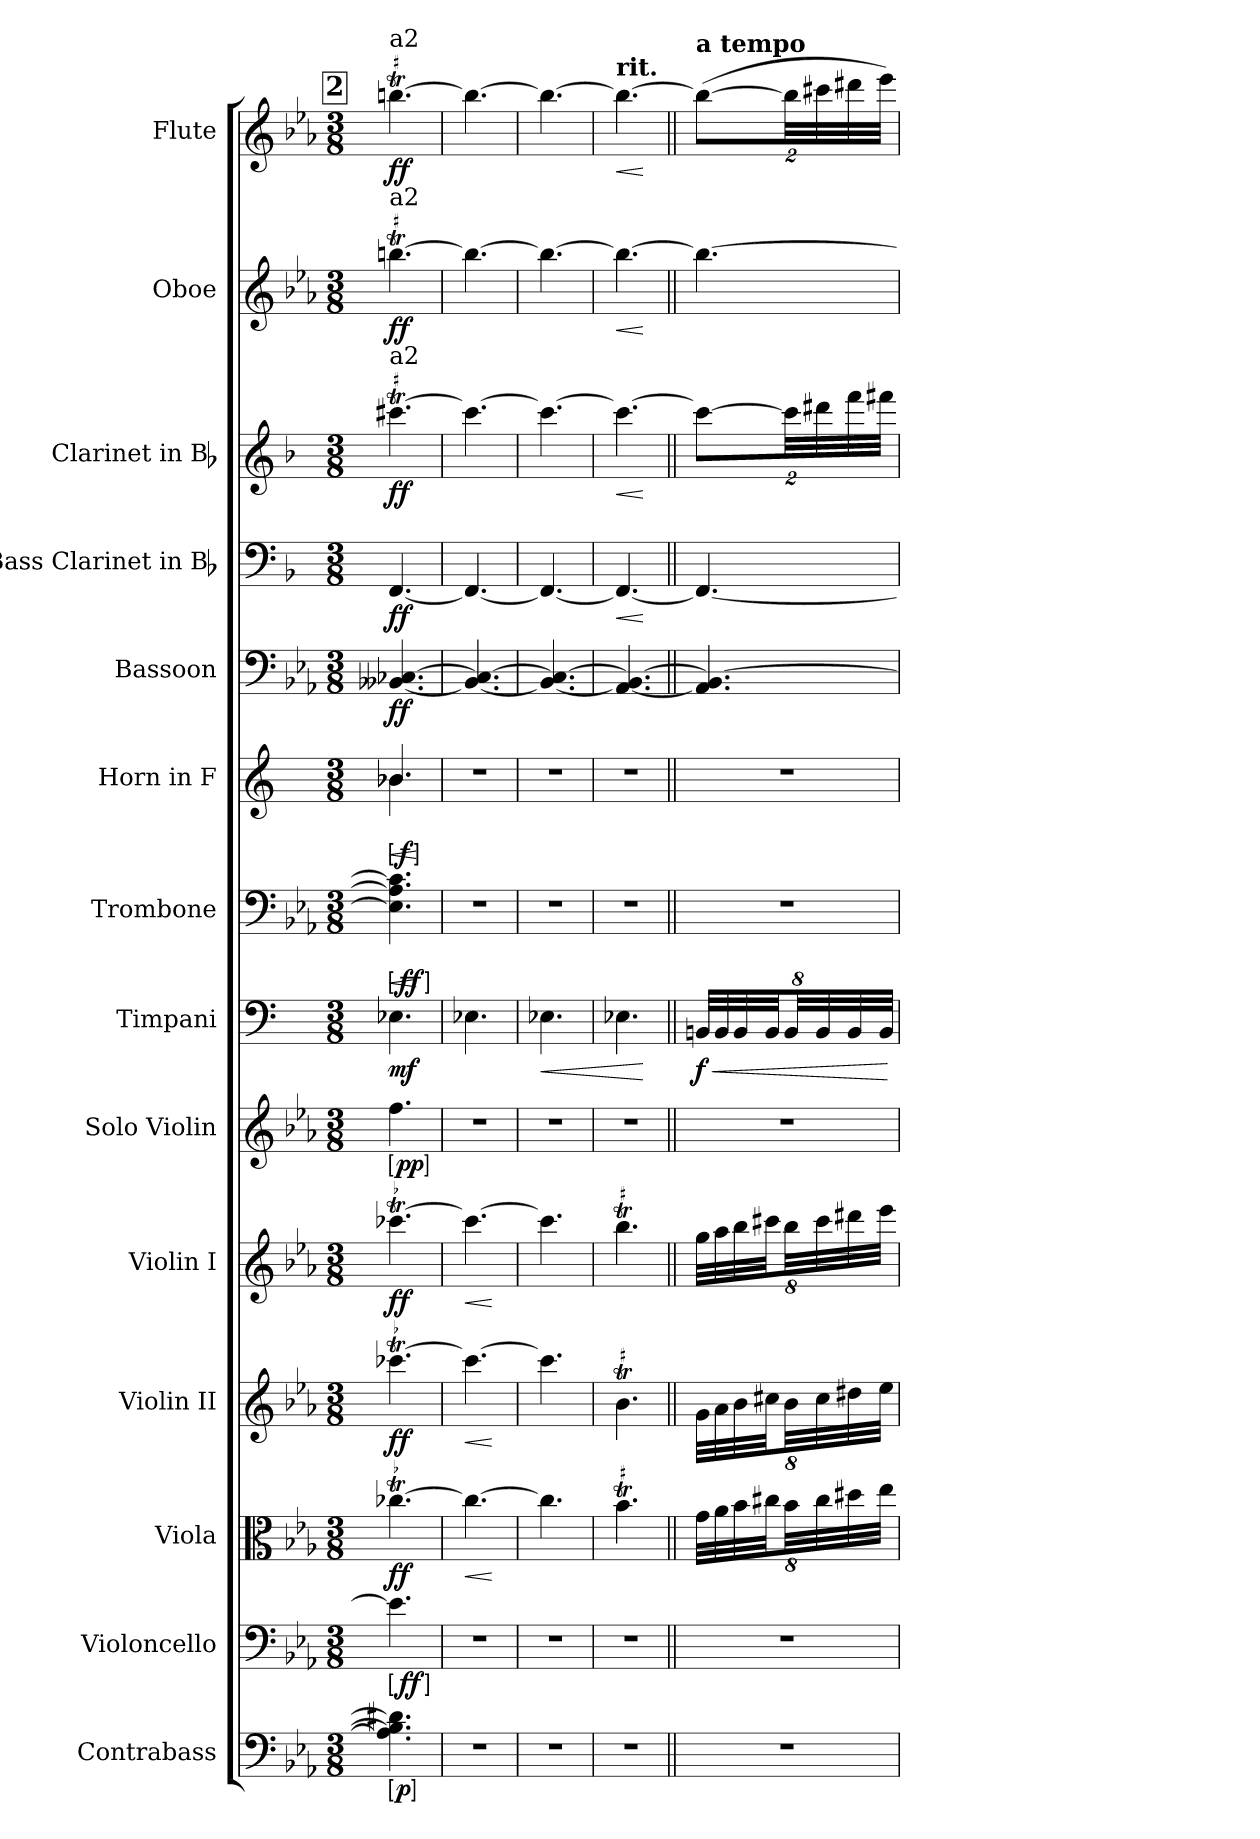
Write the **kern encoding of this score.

**kern	**dynam	**kern	**dynam	**kern	**dynam	**kern	**dynam	**kern	**dynam	**kern	**dynam	**kern	**dynam	**kern	**dynam	**kern	**dynam	**kern	**dynam	**kern	**dynam	**kern	**dynam	**kern	**dynam	**kern	**dynam
*part14	*part14	*part13	*part13	*part12	*part12	*part11	*part11	*part10	*part10	*part9	*part9	*part8	*part8	*part7	*part7	*part6	*part6	*part5	*part5	*part4	*part4	*part3	*part3	*part2	*part2	*part1	*part1
*staff14	*staff14	*staff13	*staff13	*staff12	*staff12	*staff11	*staff11	*staff10	*staff10	*staff9	*staff9	*staff8	*staff8	*staff7	*staff7	*staff6	*staff6	*staff5	*staff5	*staff4	*staff4	*staff3	*staff3	*staff2	*staff2	*staff1	*staff1
*I"Contrabass	*	*I"Violoncello	*	*I"Viola	*	*I"Violin II	*	*I"Violin I	*	*I"Solo Violin	*	*I"Timpani	*	*I"Trombone	*	*I"Horn in F	*	*I"Bassoon	*	*I"Bass Clarinet in Bb	*	*I"Clarinet in Bb	*	*I"Oboe	*	*I"Flute	*
*I'cb	*	*I'vc	*	*I'vla	*	*I'vn	*	*I'vn	*	*I'vn	*	*I'timp	*	*I'tn	*	*	*	*I'bn	*	*I'b-cl	*	*I'cl	*	*I'ob	*	*I'fl	*
*clefF4	*	*clefF4	*	*clefC3	*	*clefG2	*	*clefG2	*	*clefG2	*	*clefF4	*	*clefF4	*	*clefG2	*	*clefF4	*	*clefF4	*	*clefG2	*	*clefG2	*	*clefG2	*
*ITrd7c12	*	*	*	*	*	*	*	*	*	*	*	*	*	*	*	*ITrd4c7	*	*	*	*ITrd1c2	*	*ITrd1c2	*	*	*	*	*
*k[b-e-a-]	*	*k[b-e-a-]	*	*k[b-e-a-]	*	*k[b-e-a-]	*	*k[b-e-a-]	*	*k[b-e-a-]	*	*k[]	*	*k[b-e-a-]	*	*k[b-]	*	*k[b-e-a-]	*	*k[b-e-a-]	*	*k[b-e-a-]	*	*k[b-e-a-]	*	*k[b-e-a-]	*
*E-:	*	*E-:	*	*E-:	*	*E-:	*	*E-:	*	*E-:	*	*C:	*	*E-:	*	*F:	*	*E-:	*	*E-:	*	*E-:	*	*E-:	*	*E-:	*
*M3/8	*	*M3/8	*	*M3/8	*	*M3/8	*	*M3/8	*	*M3/8	*	*M3/8	*	*M3/8	*	*M3/8	*	*M3/8	*	*M3/8	*	*M3/8	*	*M3/8	*	*M3/8	*
!!LO:REH:place=s1:t=2
=63	=63	=63	=63	=63	=63	=63	=63	=63	=63	=63	=63	=63	=63	=63	=63	=63	=63	=63	=63	=63	=63	=63	=63	=63	=63	=63	=63
!	!	!	!	!	!	!	!	!	!	!	!	!	!	!	!	!	!	!	!	!	!	!	!	!	!	!LO:TX:a:t=a2	!
!	!	!	!	!	!	!	!	!	!	!	!	!	!	!	!	!	!	!	!	!	!	!	!	!LO:TX:a:t=a2	!	!	!
!	!	!	!	!	!	!	!	!	!	!	!	!	!	!	!	!	!	!	!	!	!	!LO:TX:a:t=a2	!	!	!	!	!
!	!LO:DY:ed=brack	!	!LO:DY:ed=brack	!LO:TR:acc=-	!	!LO:TR:acc=-	!	!LO:TR:acc=-	!	!	!LO:DY:ed=brack	!	!	!	!LO:HP:b	!	!LO:HP:b	!	!	!	!	!LO:TR:acc=#	!	!LO:TR:acc=#	!	!LO:TR:acc=#	!
*	*	*	*	*	*	*	*	*	*	*	*	*	*	*	*	*^	*	*	*	*	*	*	*	*	*	*	*
!	!	!	!	!	!	!	!	!	!	!	!	!	!	!	!LO:DY:n=1:ed=brack	!	!	!LO:DY:n=1:ed=brack	!	!	!	!	!	!	!	!	!	!
4.AAn] 4.BBn] 4.D#X]	p	4.e-]	ff	[4.cc-XT	ff	[4.ccc-XT	ff	[4.ccc-XT	ff	4.ff	pp	4.E-X	mf	4.E-] 4.A-] 4.c]	< ff	4.e-X	4.e-X	< f	[4.BB--X [4.C-X	ff	[4.EE-	ff	[4.bbnT	ff	[4.bbnT	ff	[4.bbnT	ff
*	*	*	*	*	*	*	*	*	*	*	*	*	*	*	*	*v	*v	*	*	*	*	*	*	*	*	*	*	*
.	.	.	.	.	.	.	.	.	.	.	.	.	.	.	[	.	[	.	.	.	.	.	.	.	.	.	.
=64	=64	=64	=64	=64	=64	=64	=64	=64	=64	=64	=64	=64	=64	=64	=64	=64	=64	=64	=64	=64	=64	=64	=64	=64	=64	=64	=64
!	!	!	!	!	!LO:HP:b	!	!LO:HP:b	!	!LO:HP:b	!	!	!	!	!	!	!	!	!	!	!	!	!	!	!	!	!	!
8%3r	.	8%3r	.	4.cc-_	<	4.ccc-_	<	4.ccc-_	<	8%3r	.	4.E-X	.	8%3r	.	8%3r	.	4.BB--_ 4.C-_	.	4.EE-_	.	4.bb_	.	4.bb_	.	4.bb_	.
.	.	.	.	.	[	.	[	.	[	.	.	.	.	.	.	.	.	.	.	.	.	.	.	.	.	.	.
=65	=65	=65	=65	=65	=65	=65	=65	=65	=65	=65	=65	=65	=65	=65	=65	=65	=65	=65	=65	=65	=65	=65	=65	=65	=65	=65	=65
!	!	!	!	!	!	!	!	!	!	!	!	!	!LO:HP:b	!	!	!	!	!	!	!	!	!	!	!	!	!	!
8%3r	.	8%3r	.	4.cc-TTT]	.	4.ccc-TTT]	.	4.ccc-TTT]	.	8%3r	.	4.E-X	<	8%3r	.	8%3r	.	4.BB--_ 4.C-_	.	4.EE-_	.	4.bb_	.	4.bb_	.	4.bb_	.
=66	=66	=66	=66	=66	=66	=66	=66	=66	=66	=66	=66	=66	=66	=66	=66	=66	=66	=66	=66	=66	=66	=66	=66	=66	=66	=66	=66
*k[]	*	*k[]	*	*k[]	*	*k[]	*	*k[]	*	*k[]	*	*k[]	*	*k[]	*	*k[b-]	*	*k[]	*	*k[b-e-]	*	*k[b-e-]	*	*k[]	*	*k[]	*
*C:	*	*C:	*	*C:	*	*C:	*	*C:	*	*C:	*	*C:	*	*C:	*	*F:	*	*C:	*	*B-:	*	*B-:	*	*C:	*	*C:	*
!	!	!	!	!	!	!	!	!	!	!	!	!	!	!	!	!	!	!	!	!	!	!	!	!	!	!LO:TX:a:B:t=rit.	!
!	!	!	!	!LO:TR:acc=#	!	!LO:TR:acc=#	!	!LO:TR:acc=#	!	!	!	!	!	!	!	!	!	!	!	!	!LO:HP:b	!	!LO:HP:b	!	!LO:HP:b	!	!LO:HP:b
8%3r	.	8%3r	.	4.bT	.	4.bT	.	4.bbT	.	8%3r	.	4.E-X	.	8%3r	.	8%3r	.	4.AA_ 4.BB_	.	4.EE-_	<	4.bbTTT_	<	4.bbTTT_	<	4.bbTTT_	<
.	.	.	.	.	.	.	.	.	.	.	.	.	[	.	.	.	.	.	.	.	[	.	[	.	[	.	[
=67||	=67||	=67||	=67||	=67||	=67||	=67||	=67||	=67||	=67||	=67||	=67||	=67||	=67||	=67||	=67||	=67||	=67||	=67||	=67||	=67||	=67||	=67||	=67||	=67||	=67||	=67||	=67||
*	*	*	*	*	*	*	*	*	*	*	*	*	*	*	*	*	*	*	*	*	*	*	*	*	*	*MM126	*
!	!	!	!	!	!	!	!	!	!	!	!	!	!	!	!	!	!	!	!	!	!	!	!	!	!	!LO:TX:a:B:t=a tempo	!
!	!	!	!	!	!	!	!	!	!	!	!	!	!LO:HP:b	!	!	!	!	!	!	!	!	!	!	!	!	!	!
8%3r	.	8%3r	.	64%3gLLL	.	64%3gLLL	.	64%3ggLLL	.	8%3r	.	64%3BBnLLL	< f	8%3r	.	8%3r	.	4.AA] 4.BB_	.	4.EE-_	.	16%3bbL_	.	4.bb_	.	(16%3bbL_	.
.	.	.	.	64%3a	.	64%3a	.	64%3aa	.	.	.	64%3BB	.	.	.	.	.	.	.	.	.	.	.	.	.	.	.
.	.	.	.	64%3b	.	64%3b	.	64%3bb	.	.	.	64%3BB	.	.	.	.	.	.	.	.	.	.	.	.	.	.	.
.	.	.	.	64%3cc#XJJ	.	64%3cc#XJJ	.	64%3ccc#XJJ	.	.	.	64%3BBJJ	.	.	.	.	.	.	.	.	.	.	.	.	.	.	.
.	.	.	.	64%3bLL	.	64%3bLL	.	64%3bbLL	.	.	.	64%3BBLL	.	.	.	.	.	.	.	.	.	64%3bbLL]	.	.	.	64%3bbLL]	.
.	.	.	.	64%3cc#	.	64%3cc#	.	64%3ccc#	.	.	.	64%3BB	.	.	.	.	.	.	.	.	.	64%3ccc#X	.	.	.	64%3ccc#X	.
.	.	.	.	64%3dd#X	.	64%3dd#X	.	64%3ddd#X	.	.	.	64%3BB	.	.	.	.	.	.	.	.	.	64%3eee-	.	.	.	64%3ddd#X	.
.	.	.	.	64%3eeJJJ	.	64%3eeJJJ	.	64%3eeeJJJ	.	.	.	64%3BBJJJ	.	.	.	.	.	.	.	.	.	64%3eeenJJJ	.	.	.	64%3eeeJJJ)	.
.	.	.	.	.	.	.	.	.	.	.	.	.	[	.	.	.	.	.	.	.	.	.	.	.	.	.	.
=	=	=	=	=	=	=	=	=	=	=	=	=	=	=	=	=	=	=	=	=	=	=	=	=	=	=	=
*-	*-	*-	*-	*-	*-	*-	*-	*-	*-	*-	*-	*-	*-	*-	*-	*-	*-	*-	*-	*-	*-	*-	*-	*-	*-	*-	*-
